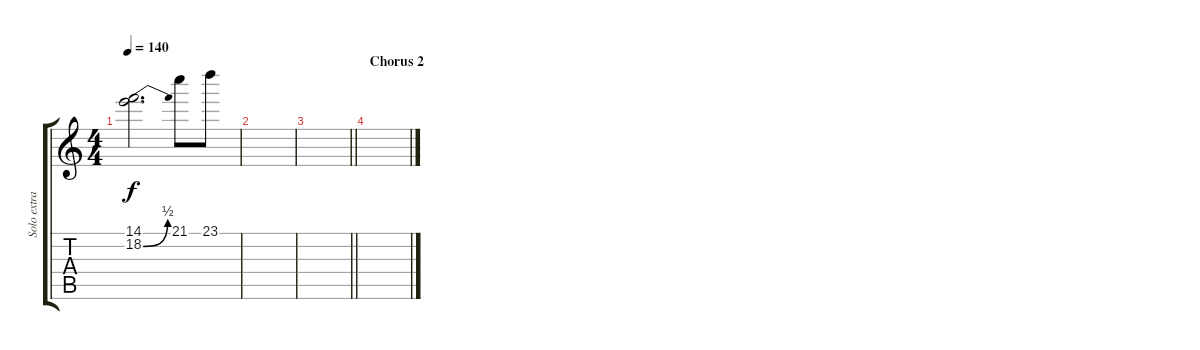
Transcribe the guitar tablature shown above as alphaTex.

\track ("Solo extra effects and final tapping" "Solo extra") {instrument overdrivenguitar}
\staff {score tabs}
\tuning (Eb4 Bb3 Gb3 Db3 Ab2 Eb2) {hide}
\ts (4 4)
\tempo 140
\clef g2
\ks c
(14.1 18.2{be (bend 0 0 60 2)}).2{d dy f} 21.1.8 23.1.8 |
|
\barLineRight lightlight
|
\section ("" "Chorus 2")
